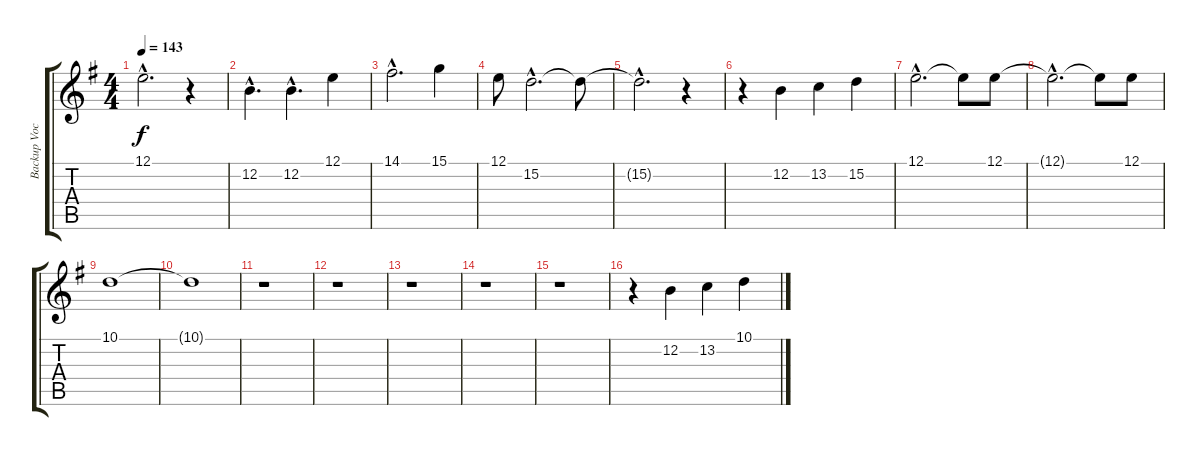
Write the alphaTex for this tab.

\track ("Backup Vocals" "Backup Voc") {instrument recorder}
\staff {score tabs}
\tuning (E4 B3 G3 D3 A2 E2) {hide}
\ts (4 4)
\tempo 143
\clef g2
\ks g
12.1{hac t}.2{d dy f} r.4 |
12.2{hac}.4{d} 12.2{hac}.4{d} 12.1.4 |
14.1{hac}.2{d} 15.1.4 |
12.1.8 15.2{hac}.2{d} 15.2{t}.8 |
15.2{hac t}.2{d} r.4 |
r.4 12.2.4 13.2.4 15.2.4 |
12.1{hac}.2{d} 12.1{t}.8 12.1.8 |
12.1{hac t}.2{d} 12.1{t}.8 12.1.8 |
10.1.1 |
10.1{t}.1 |
r.1 |
r.1 |
r.1 |
r.1 |
r.1 |
r.4 12.2.4 13.2.4 10.1.4
